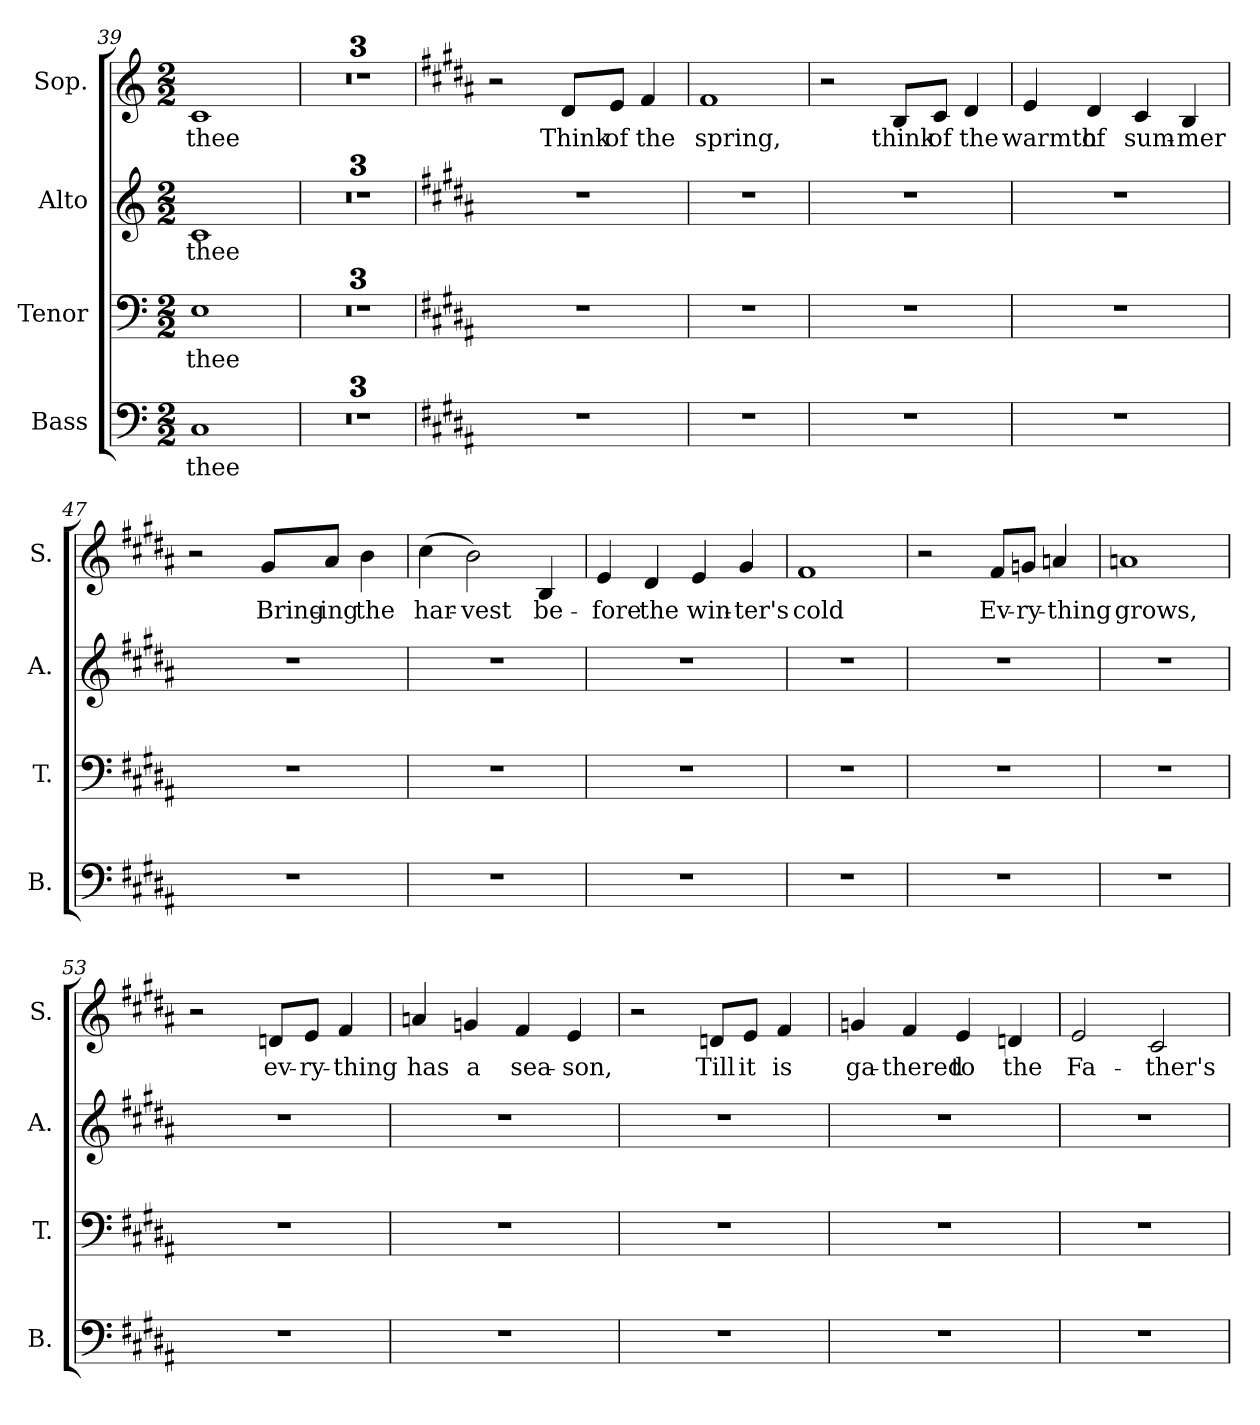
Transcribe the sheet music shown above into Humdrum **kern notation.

**kern	**text	**kern	**text	**kern	**text	**kern	**text
*part4	*part4	*part3	*part3	*part2	*part2	*part1	*part1
*staff4	*staff4	*staff3	*staff3	*staff2	*staff2	*staff1	*staff1
*I"Bass	*	*I"Tenor	*	*I"Alto	*	*I"Sop.	*
*I'B.	*	*I'T.	*	*I'A.	*	*I'S.	*
*clefF4	*	*clefF4	*	*clefG2	*	*clefG2	*
*k[]	*	*k[]	*	*k[]	*	*k[]	*
*M2/2	*	*M2/2	*	*M2/2	*	*M2/2	*
=39	=39	=39	=39	=39	=39	=39	=39
!	!LO:LY:b	!	!LO:LY:b	!	!LO:LY:b	!	!LO:LY:b
1C	thee	1E	thee	1c	thee	1c	thee
=40	=40	=40	=40	=40	=40	=40	=40
1r	.	1r	.	1r	.	1r	.
!!LO:PB:g=z
=41	=41	=41	=41	=41	=41	=41	=41
1r	.	1r	.	1r	.	1r	.
=42	=42	=42	=42	=42	=42	=42	=42
1r	.	1r	.	1r	.	1r	.
=43	=43	=43	=43	=43	=43	=43	=43
*k[f#c#g#d#a#]	*	*k[f#c#g#d#a#]	*	*k[f#c#g#d#a#]	*	*k[f#c#g#d#a#]	*
1r	.	1r	.	1r	.	2r	.
!	!	!	!	!	!	!	!LO:LY:b
.	.	.	.	.	.	8d#/L	Think
!	!	!	!	!	!	!	!LO:LY:b
.	.	.	.	.	.	8e/J	of
!	!	!	!	!	!	!	!LO:LY:b
.	.	.	.	.	.	4f#/	the
=44	=44	=44	=44	=44	=44	=44	=44
!	!	!	!	!	!	!	!LO:LY:b
1r	.	1r	.	1r	.	1f#	spring,
=45	=45	=45	=45	=45	=45	=45	=45
1r	.	1r	.	1r	.	2r	.
!	!	!	!	!	!	!	!LO:LY:b
.	.	.	.	.	.	8B/L	think
!	!	!	!	!	!	!	!LO:LY:b
.	.	.	.	.	.	8c#/J	of
!	!	!	!	!	!	!	!LO:LY:b
.	.	.	.	.	.	4d#/	the
=46	=46	=46	=46	=46	=46	=46	=46
!	!	!	!	!	!	!	!LO:LY:b
1r	.	1r	.	1r	.	4e/	warmth
!	!	!	!	!	!	!	!LO:LY:b
.	.	.	.	.	.	4d#/	of
!	!	!	!	!	!	!	!LO:LY:b
.	.	.	.	.	.	4c#/	sum-
!	!	!	!	!	!	!	!LO:LY:b
.	.	.	.	.	.	4B/	-mer
=47	=47	=47	=47	=47	=47	=47	=47
1r	.	1r	.	1r	.	2r	.
!	!	!	!	!	!	!	!LO:LY:b
.	.	.	.	.	.	8g#/L	Bring-
!	!	!	!	!	!	!	!LO:LY:b
.	.	.	.	.	.	8a#/J	-ing
!	!	!	!	!	!	!	!LO:LY:b
.	.	.	.	.	.	4b\	the
!!LO:LB:g=z
=48	=48	=48	=48	=48	=48	=48	=48
!	!	!	!	!	!	!	!LO:LY:b
1r	.	1r	.	1r	.	(>4cc#\	har-
!	!	!	!	!	!	!	!LO:LY:b
.	.	.	.	.	.	2b\)	-vest
!	!	!	!	!	!	!	!LO:LY:b
.	.	.	.	.	.	4B/	be-
=49	=49	=49	=49	=49	=49	=49	=49
!	!	!	!	!	!	!	!LO:LY:b
1r	.	1r	.	1r	.	4e/	-fore
!	!	!	!	!	!	!	!LO:LY:b
.	.	.	.	.	.	4d#/	the
!	!	!	!	!	!	!	!LO:LY:b
.	.	.	.	.	.	4e/	win-
!	!	!	!	!	!	!	!LO:LY:b
.	.	.	.	.	.	4g#/	-ter's
=50	=50	=50	=50	=50	=50	=50	=50
!	!	!	!	!	!	!	!LO:LY:b
1r	.	1r	.	1r	.	1f#	cold
=51	=51	=51	=51	=51	=51	=51	=51
1r	.	1r	.	1r	.	2r	.
!	!	!	!	!	!	!	!LO:LY:b
.	.	.	.	.	.	8f#/L	Ev-
!	!	!	!	!	!	!	!LO:LY:b
.	.	.	.	.	.	8gn/J	-ry-
!	!	!	!	!	!	!	!LO:LY:b
.	.	.	.	.	.	4an/	-thing
=52	=52	=52	=52	=52	=52	=52	=52
!	!	!	!	!	!	!	!LO:LY:b
1r	.	1r	.	1r	.	1an	grows,
=53	=53	=53	=53	=53	=53	=53	=53
1r	.	1r	.	1r	.	2r	.
!	!	!	!	!	!	!	!LO:LY:b
.	.	.	.	.	.	8dn/L	ev-
!	!	!	!	!	!	!	!LO:LY:b
.	.	.	.	.	.	8e/J	-ry-
!	!	!	!	!	!	!	!LO:LY:b
.	.	.	.	.	.	4f#/	-thing
!!LO:LB:g=z
=54	=54	=54	=54	=54	=54	=54	=54
!	!	!	!	!	!	!	!LO:LY:b
1r	.	1r	.	1r	.	4an/	has
!	!	!	!	!	!	!	!LO:LY:b
.	.	.	.	.	.	4gn/	a
!	!	!	!	!	!	!	!LO:LY:b
.	.	.	.	.	.	4f#/	sea-
!	!	!	!	!	!	!	!LO:LY:b
.	.	.	.	.	.	4e/	-son,
=55	=55	=55	=55	=55	=55	=55	=55
1r	.	1r	.	1r	.	2r	.
!	!	!	!	!	!	!	!LO:LY:b
.	.	.	.	.	.	8dn/L	Till
!	!	!	!	!	!	!	!LO:LY:b
.	.	.	.	.	.	8e/J	it
!	!	!	!	!	!	!	!LO:LY:b
.	.	.	.	.	.	4f#/	is
=56	=56	=56	=56	=56	=56	=56	=56
!	!	!	!	!	!	!	!LO:LY:b
1r	.	1r	.	1r	.	4gn/	ga-
!	!	!	!	!	!	!	!LO:LY:b
.	.	.	.	.	.	4f#/	-thered
!	!	!	!	!	!	!	!LO:LY:b
.	.	.	.	.	.	4e/	to
!	!	!	!	!	!	!	!LO:LY:b
.	.	.	.	.	.	4dn/	the
=57	=57	=57	=57	=57	=57	=57	=57
!	!	!	!	!	!	!	!LO:LY:b
1r	.	1r	.	1r	.	2e/	Fa-
!	!	!	!	!	!	!	!LO:LY:b
.	.	.	.	.	.	2c#/	-ther's
=	=	=	=	=	=	=	=
*-	*-	*-	*-	*-	*-	*-	*-
